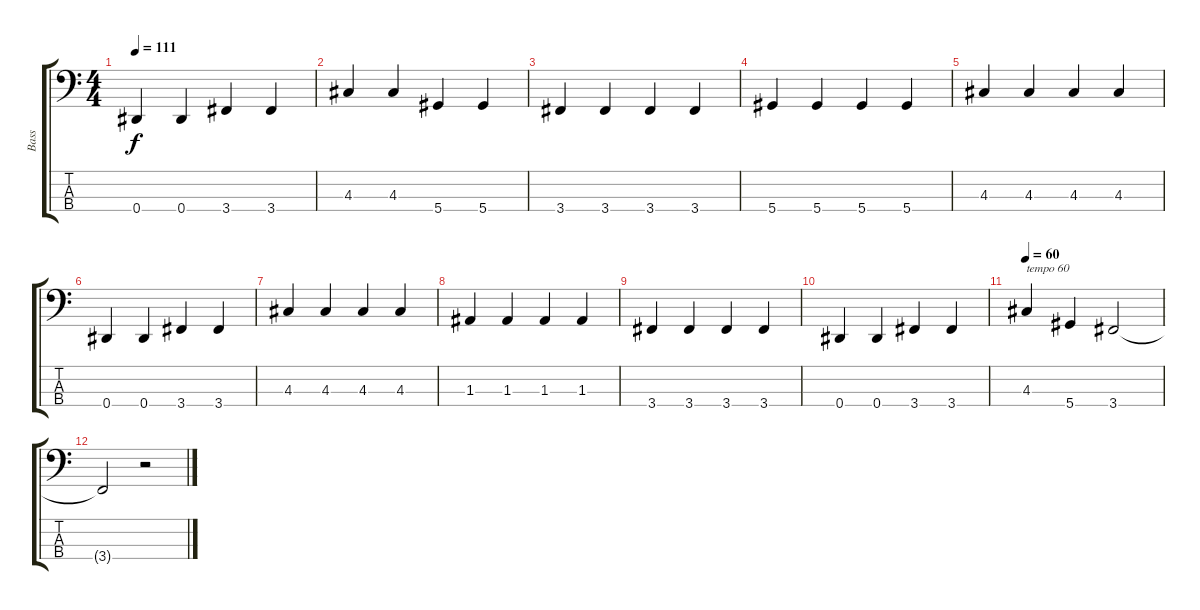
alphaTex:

\track ("Bass" "Bass") {instrument electricbassfinger}
\staff {score tabs}
\tuning (G2 D2 A1 Eb1) {hide}
\ts (4 4)
\tempo 111
\clef f4
\ks c
0.4.4{dy f} 0.4.4 3.4.4 3.4.4 |
4.3.4 4.3.4 5.4.4 5.4.4 |
3.4.4 3.4.4 3.4.4 3.4.4 |
5.4.4 5.4.4 5.4.4 5.4.4 |
4.3.4 4.3.4 4.3.4 4.3.4 |
0.4.4 0.4.4 3.4.4 3.4.4 |
4.3.4 4.3.4 4.3.4 4.3.4 |
1.3.4 1.3.4 1.3.4 1.3.4 |
3.4.4 3.4.4 3.4.4 3.4.4 |
0.4.4 0.4.4 3.4.4 3.4.4 |
\tempo 60
4.3.4{txt "tempo 60"} 5.4.4 3.4.2 |
3.4{t}.2 r.2
